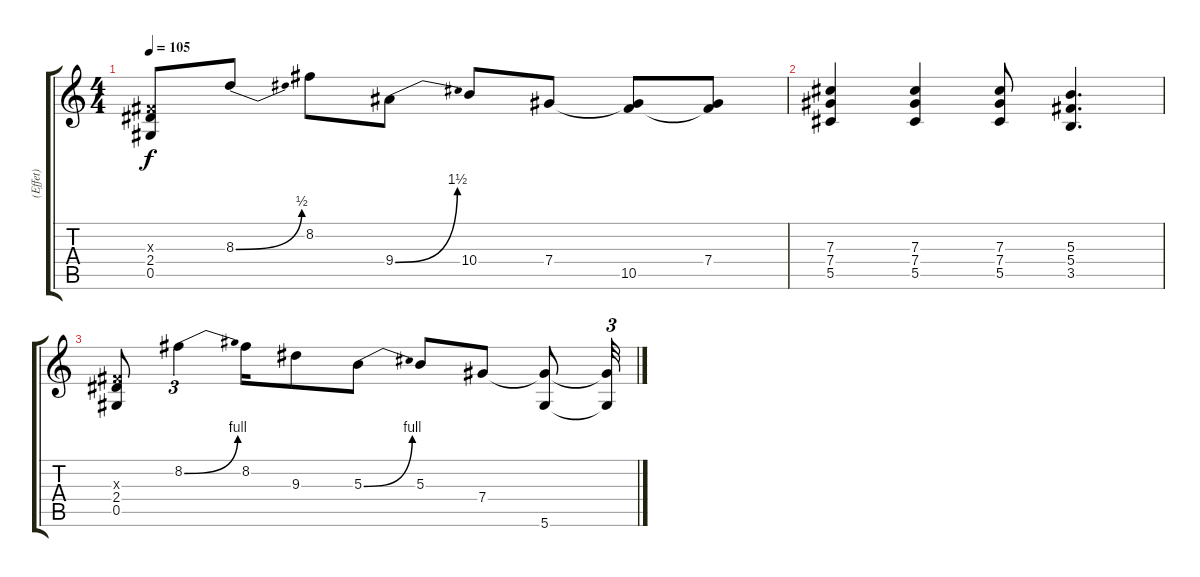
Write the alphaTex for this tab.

\track ("(Effet)" "(Effet)") {instrument overdrivenguitar}
\staff {score tabs}
\tuning (Eb4 Bb3 Gb3 Db3 Ab2 Eb2) {hide}
\ts (4 4)
\tempo 105
\clef g2
\ks c
(0.3{x} 2.4 0.5).8{dy f} 8.3{be (bend 0 0 60 2)}.8 8.2.8 9.4{be (bend 0 0 60 6)}.8 10.4.8 7.4.8 (7.4{t} 10.5).8 (7.4 10.5{t}).8 |
(7.3 7.4 5.5).4 (7.3 7.4 5.5).4 (7.3 7.4 5.5).8 (5.3 5.4 3.5).4{d} |
(0.3{x} 2.4 0.5).8 8.2{be (bend 0 0 60 4)}.4{tu (3 2)} 8.2.16 9.3.8 5.3{be (bend 0 0 60 4)}.8 5.3.8 7.4.8 (7.4{t} 5.6).8 (7.4{t} 5.6{t}).32{tu (3 2)}
